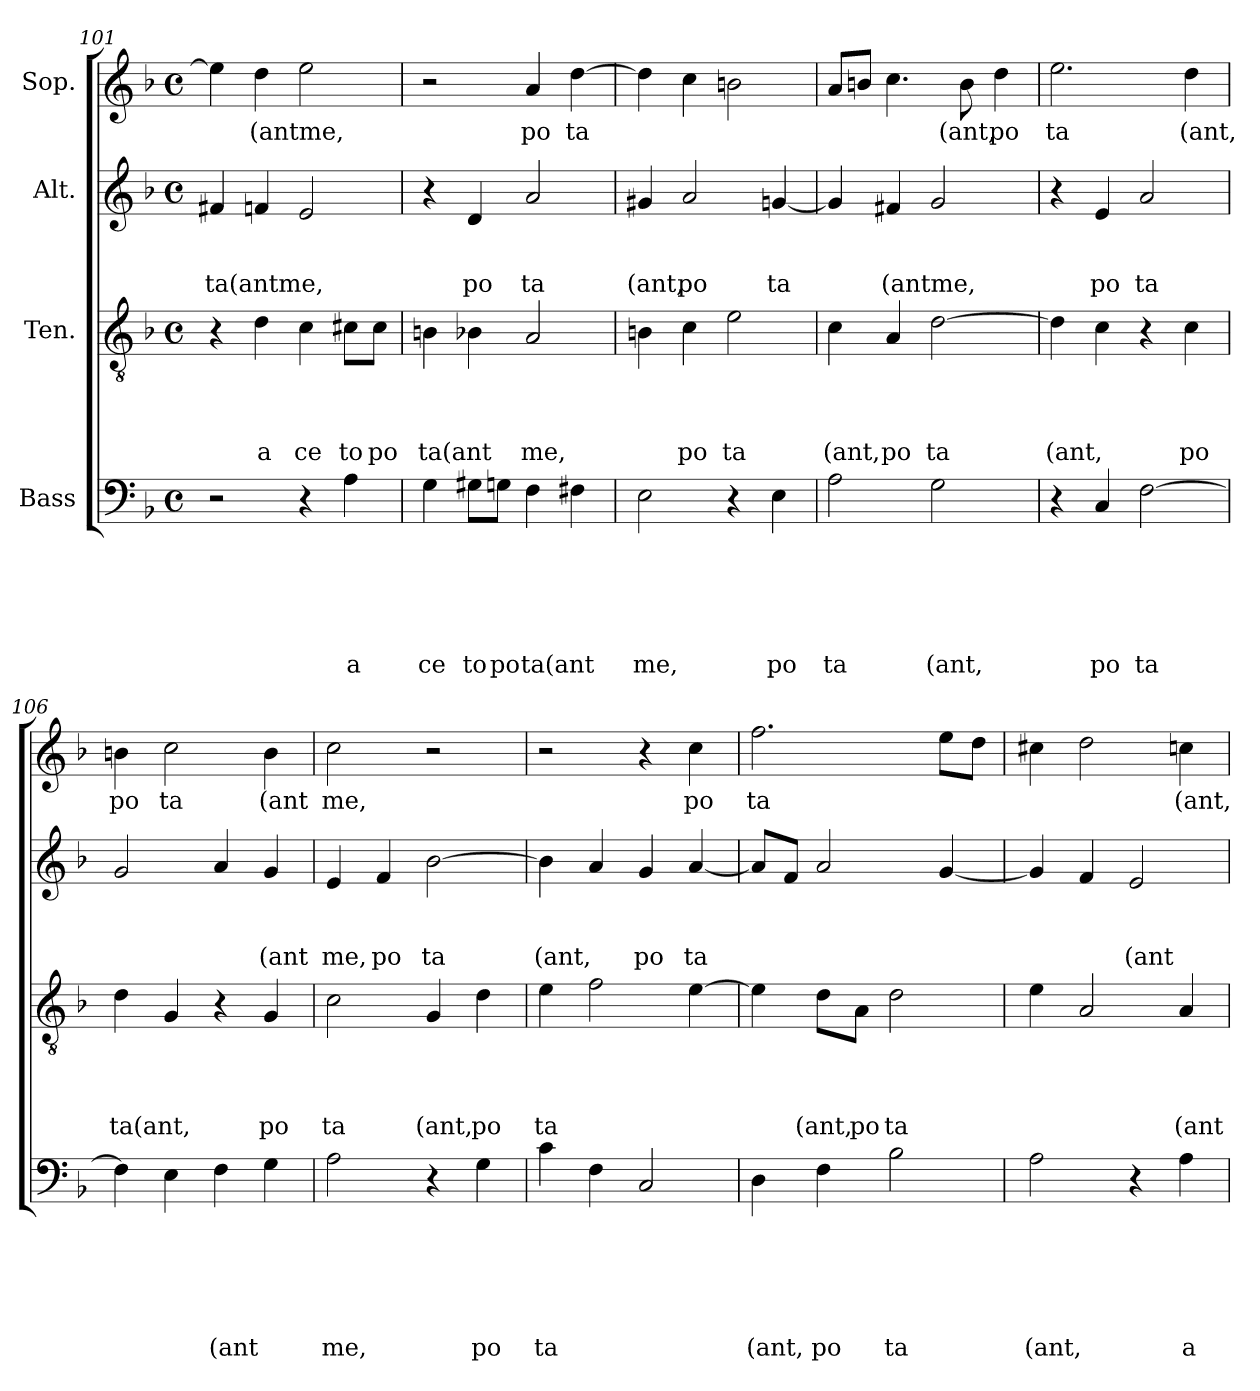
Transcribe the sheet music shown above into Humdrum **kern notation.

**kern	**text	**text	**text	**text	**text	**text	**kern	**text	**text	**text	**text	**kern	**text	**text	**text	**kern	**text
*part4	*part4	*part4	*part4	*part4	*part4	*part4	*part3	*part3	*part3	*part3	*part3	*part2	*part2	*part2	*part2	*part1	*part1
*staff4	*staff4	*staff4	*staff4	*staff4	*staff4	*staff4	*staff3	*staff3	*staff3	*staff3	*staff3	*staff2	*staff2	*staff2	*staff2	*staff1	*staff1
*I"Bass	*	*	*	*	*	*	*I"Ten.	*	*	*	*	*I"Alt.	*	*	*	*I"Sop.	*
*clefF4	*	*	*	*	*	*	*clefGv2	*	*	*	*	*clefG2	*	*	*	*clefG2	*
*k[b-]	*	*	*	*	*	*	*k[b-]	*	*	*	*	*k[b-]	*	*	*	*k[b-]	*
*F:	*	*	*	*	*	*	*F:	*	*	*	*	*F:	*	*	*	*F:	*
*M4/4	*	*	*	*	*	*	*M4/4	*	*	*	*	*M4/4	*	*	*	*M4/4	*
*met(c)	*	*	*	*	*	*	*met(c)	*	*	*	*	*met(c)	*	*	*	*met(c)	*
=101	=101	=101	=101	=101	=101	=101	=101	=101	=101	=101	=101	=101	=101	=101	=101	=101	=101
!	!	!	!	!	!	!	!	!	!	!	!	!	!	!	!LO:LY:b	!	!
2r	.	.	.	.	.	.	4r	.	.	.	.	4f#X/	.	.	ta(antme,	4ee\]	.
!	!	!	!	!	!	!	!	!	!	!	!LO:LY:b	!	!	!	!	!	!LO:LY:b
.	.	.	.	.	.	.	4d\	.	.	.	a	4fn/	.	.	.	4dd\	(antme,
!	!	!	!	!	!	!	!	!	!	!	!LO:LY:b	!	!	!	!	!	!
4r	.	.	.	.	.	.	4c\	.	.	.	ce	2e/	.	.	.	2ee\	.
!	!	!	!	!	!	!LO:LY:b	!	!	!	!	!LO:LY:b	!	!	!	!	!	!
4A\	.	.	.	.	.	a	8c#X\L	.	.	.	to	.	.	.	.	.	.
!	!	!	!	!	!	!	!	!	!	!	!LO:LY:b	!	!	!	!	!	!
.	.	.	.	.	.	.	8c#\J	.	.	.	po	.	.	.	.	.	.
=102	=102	=102	=102	=102	=102	=102	=102	=102	=102	=102	=102	=102	=102	=102	=102	=102	=102
!	!	!	!	!	!	!LO:LY:b	!	!	!	!	!LO:LY:b	!	!	!	!	!	!
4G\	.	.	.	.	.	ce	4Bn\	.	.	.	ta(ant	4r	.	.	.	2r	.
!	!	!	!	!	!	!LO:LY:b	!	!	!	!	!	!	!	!	!LO:LY:b	!	!
8G#X\L	.	.	.	.	.	to	4B-X\	.	.	.	.	4d/	.	.	po	.	.
!	!	!	!	!	!	!LO:LY:b	!	!	!	!	!	!	!	!	!	!	!
8Gn\J	.	.	.	.	.	po	.	.	.	.	.	.	.	.	.	.	.
!	!	!	!	!	!	!LO:LY:b	!	!	!	!	!LO:LY:b	!	!	!	!LO:LY:b	!	!LO:LY:b
4F\	.	.	.	.	.	ta(ant	2A/	.	.	.	me,	2a/	.	.	ta	4a/	po
!	!	!	!	!	!	!	!	!	!	!	!	!	!	!	!	!	!LO:LY:b
4F#X\	.	.	.	.	.	.	.	.	.	.	.	.	.	.	.	[>4dd\	ta
=103	=103	=103	=103	=103	=103	=103	=103	=103	=103	=103	=103	=103	=103	=103	=103	=103	=103
!	!	!	!	!	!	!LO:LY:b	!	!	!	!	!	!	!	!	!LO:LY:b	!	!
2E\	.	.	.	.	.	me,	4Bn\	.	.	.	.	4g#X/	.	.	(ant,	4dd\]	.
!	!	!	!	!	!	!	!	!	!	!	!LO:LY:b	!	!	!	!LO:LY:b	!	!
.	.	.	.	.	.	.	4c\	.	.	.	po	2a/	.	.	po	4cc\	.
!	!	!	!	!	!	!	!	!	!	!	!LO:LY:b	!	!	!	!	!	!
4r	.	.	.	.	.	.	2e\	.	.	.	ta	.	.	.	.	2bn\	.
!	!	!	!	!	!	!LO:LY:b	!	!	!	!	!	!	!	!	!LO:LY:b	!	!
4E\	.	.	.	.	.	po	.	.	.	.	.	[<4gn/	.	.	ta	.	.
=104	=104	=104	=104	=104	=104	=104	=104	=104	=104	=104	=104	=104	=104	=104	=104	=104	=104
!	!	!	!	!	!	!LO:LY:b	!	!	!	!	!LO:LY:b	!	!	!	!	!	!
2A\	.	.	.	.	.	ta	4c\	.	.	.	(ant,	4g/]	.	.	.	8a/L	.
.	.	.	.	.	.	.	.	.	.	.	.	.	.	.	.	8bn/J	.
!	!	!	!	!	!	!	!	!	!	!	!LO:LY:b	!	!	!	!LO:LY:b	!	!
.	.	.	.	.	.	.	4A/	.	.	.	po	4f#X/	.	.	(antme,	4.cc\	.
!	!	!	!	!	!	!LO:LY:b	!	!	!	!	!LO:LY:b	!	!	!	!	!	!
2G\	.	.	.	.	.	(ant,	[>2d\	.	.	.	ta	2g/	.	.	.	.	.
!	!	!	!	!	!	!	!	!	!	!	!	!	!	!	!	!	!LO:LY:b
.	.	.	.	.	.	.	.	.	.	.	.	.	.	.	.	8b\	(ant,
!	!	!	!	!	!	!	!	!	!	!	!	!	!	!	!	!	!LO:LY:b
.	.	.	.	.	.	.	.	.	.	.	.	.	.	.	.	4dd\	po
!!LO:PB:g=z
=105	=105	=105	=105	=105	=105	=105	=105	=105	=105	=105	=105	=105	=105	=105	=105	=105	=105
!	!	!	!	!	!	!	!	!	!	!	!LO:LY:b	!	!	!	!	!	!LO:LY:b
4r	.	.	.	.	.	.	4d\]	.	.	.	(ant,	4r	.	.	.	2.ee\	ta
!	!	!	!	!	!	!LO:LY:b	!	!	!	!	!	!	!	!	!LO:LY:b	!	!
4C/	.	.	.	.	.	po	4c\	.	.	.	.	4e/	.	.	po	.	.
!	!	!	!	!	!	!LO:LY:b	!	!	!	!	!	!	!	!	!LO:LY:b	!	!
[>2F\	.	.	.	.	.	ta	4r	.	.	.	.	2a/	.	.	ta	.	.
!	!	!	!	!	!	!	!	!	!	!	!LO:LY:b	!	!	!	!	!	!LO:LY:b
.	.	.	.	.	.	.	4c\	.	.	.	po	.	.	.	.	4dd\	(ant,
=106	=106	=106	=106	=106	=106	=106	=106	=106	=106	=106	=106	=106	=106	=106	=106	=106	=106
!	!	!	!	!	!	!	!	!	!	!	!LO:LY:b	!	!	!	!	!	!LO:LY:b
4F\]	.	.	.	.	.	.	4d\	.	.	.	ta(ant,	2g/	.	.	.	4bn\	po
!	!	!	!	!	!	!	!	!	!	!	!	!	!	!	!	!	!LO:LY:b
4E\	.	.	.	.	.	.	4G/	.	.	.	.	.	.	.	.	2cc\	ta
!	!	!	!	!	!	!LO:LY:b	!	!	!	!	!	!	!	!	!	!	!
4F\	.	.	.	.	.	(ant	4r	.	.	.	.	4a/	.	.	.	.	.
!	!	!	!	!	!	!	!	!	!	!	!LO:LY:b	!	!	!	!LO:LY:b	!	!LO:LY:b
4G\	.	.	.	.	.	.	4G/	.	.	.	po	4g/	.	.	(ant	4b\	(ant
=107	=107	=107	=107	=107	=107	=107	=107	=107	=107	=107	=107	=107	=107	=107	=107	=107	=107
!	!	!	!	!	!	!LO:LY:b	!	!	!	!	!LO:LY:b	!	!	!	!LO:LY:b	!	!LO:LY:b
2A\	.	.	.	.	.	me,	2c\	.	.	.	ta	4e/	.	.	me,	2cc\	me,
!	!	!	!	!	!	!	!	!	!	!	!	!	!	!	!LO:LY:b	!	!
.	.	.	.	.	.	.	.	.	.	.	.	4f/	.	.	po	.	.
!	!	!	!	!	!	!	!	!	!	!	!LO:LY:b	!	!	!	!LO:LY:b	!	!
4r	.	.	.	.	.	.	4G/	.	.	.	(ant,	[>2b-\	.	.	ta	2r	.
!	!	!	!	!	!	!LO:LY:b	!	!	!	!	!LO:LY:b	!	!	!	!	!	!
4G\	.	.	.	.	.	po	4d\	.	.	.	po	.	.	.	.	.	.
=108	=108	=108	=108	=108	=108	=108	=108	=108	=108	=108	=108	=108	=108	=108	=108	=108	=108
!	!	!	!	!	!	!LO:LY:b	!	!	!	!	!LO:LY:b	!	!	!	!LO:LY:b	!	!
4c\	.	.	.	.	.	ta	4e\	.	.	.	ta	4b-\]	.	.	(ant,	2r	.
4F\	.	.	.	.	.	.	2f\	.	.	.	.	4a/	.	.	.	.	.
!	!	!	!	!	!	!	!	!	!	!	!	!	!	!	!LO:LY:b	!	!
2C/	.	.	.	.	.	.	.	.	.	.	.	4g/	.	.	po	4r	.
!	!	!	!	!	!	!	!	!	!	!	!	!	!	!	!LO:LY:b	!	!LO:LY:b
.	.	.	.	.	.	.	[>4e\	.	.	.	.	[<4a/	.	.	ta	4cc\	po
=109	=109	=109	=109	=109	=109	=109	=109	=109	=109	=109	=109	=109	=109	=109	=109	=109	=109
!	!	!	!	!	!	!LO:LY:b	!	!	!	!	!	!	!	!	!	!	!LO:LY:b
4D\	.	.	.	.	.	(ant,	4e\]	.	.	.	.	8a/L]	.	.	.	2.ff\	ta
.	.	.	.	.	.	.	.	.	.	.	.	8f/J	.	.	.	.	.
!	!	!	!	!	!	!LO:LY:b	!	!	!	!	!LO:LY:b	!	!	!	!	!	!
4F\	.	.	.	.	.	po	8d\L	.	.	.	(ant,	2a/	.	.	.	.	.
!	!	!	!	!	!	!	!	!	!	!	!LO:LY:b	!	!	!	!	!	!
.	.	.	.	.	.	.	8A\J	.	.	.	po	.	.	.	.	.	.
!	!	!	!	!	!	!LO:LY:b	!	!	!	!	!LO:LY:b	!	!	!	!	!	!
2B-\	.	.	.	.	.	ta	2d\	.	.	.	ta	.	.	.	.	.	.
.	.	.	.	.	.	.	.	.	.	.	.	[<4g/	.	.	.	8ee\L	.
.	.	.	.	.	.	.	.	.	.	.	.	.	.	.	.	8dd\J	.
=110	=110	=110	=110	=110	=110	=110	=110	=110	=110	=110	=110	=110	=110	=110	=110	=110	=110
!	!	!	!	!	!	!LO:LY:b	!	!	!	!	!	!	!	!	!	!	!
2A\	.	.	.	.	.	(ant,	4e\	.	.	.	.	4g/]	.	.	.	4cc#X\	.
.	.	.	.	.	.	.	2A/	.	.	.	.	4f/	.	.	.	2dd\	.
!	!	!	!	!	!	!	!	!	!	!	!	!	!	!	!LO:LY:b	!	!
4r	.	.	.	.	.	.	.	.	.	.	.	2e/	.	.	(ant	.	.
!	!	!	!	!	!	!LO:LY:b	!	!	!	!	!LO:LY:b	!	!	!	!	!	!LO:LY:b
4A\	.	.	.	.	.	a	4A/	.	.	.	(ant	.	.	.	.	4ccn\	(ant,
=	=	=	=	=	=	=	=	=	=	=	=	=	=	=	=	=	=
*-	*-	*-	*-	*-	*-	*-	*-	*-	*-	*-	*-	*-	*-	*-	*-	*-	*-
